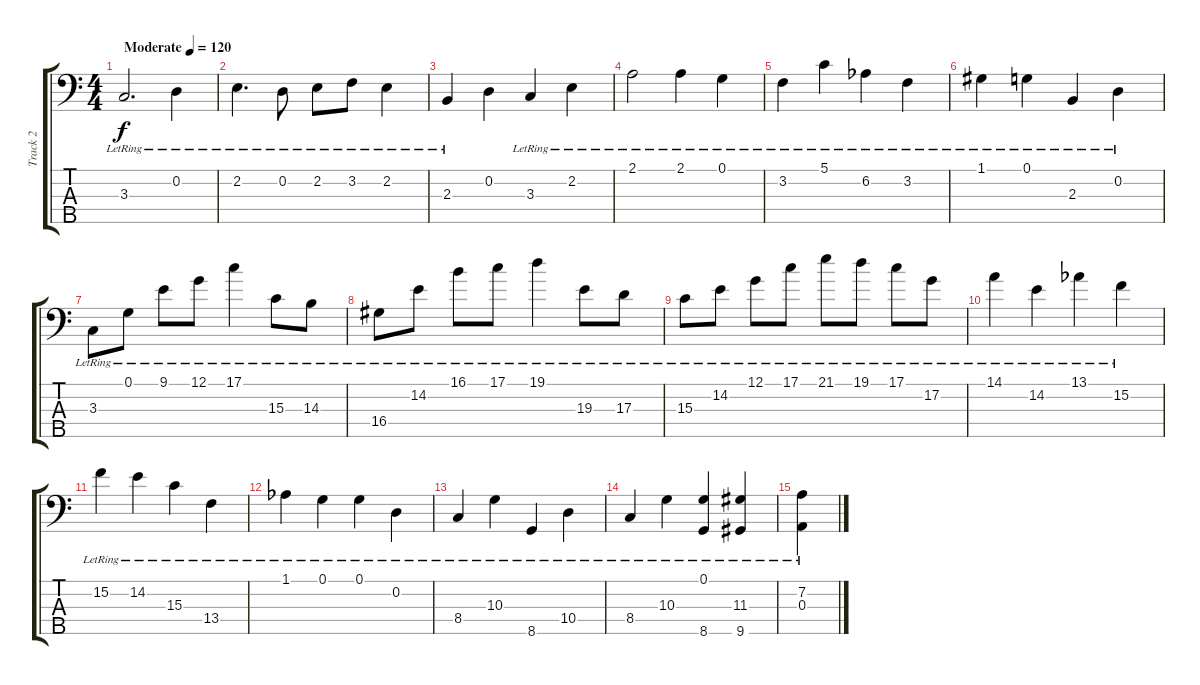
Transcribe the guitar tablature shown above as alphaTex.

\track ("Track 2" "Track 2") {instrument electricguitarjazz}
\staff {score tabs}
\tuning (G2 D2 A1 E1 B0) {hide}
\ts (4 4)
\tempo (120 "Moderate")
\clef f4
\ks c
3.3{lr}.2{d dy f instrument electricguitarjazz} 0.2{lr}.4 |
2.2{lr}.4{d} 0.2{lr}.8 2.2{lr}.8 3.2{lr}.8 2.2{lr}.4 |
2.3{lr}.4 0.2.4 3.3{lr}.4 2.2{lr}.4 |
2.1{lr}.2 2.1{lr}.4 0.1{lr}.4 |
3.2{lr}.4 5.1{lr}.4 6.2{lr acc b}.4 3.2{lr}.4 |
1.1{lr}.4 0.1{lr}.4 2.3{lr}.4 0.2{lr}.4 |
3.3{lr}.8 0.1{lr}.8 9.1{lr}.8 12.1{lr}.8 17.1{lr}.4 15.3{lr}.8 14.3{lr}.8 |
16.4{lr}.8 14.2{lr}.8 16.1{lr}.8 17.1{lr}.8 19.1{lr}.4 19.3{lr}.8 17.3{lr}.8 |
15.3{lr}.8 14.2{lr}.8 12.1{lr}.8 17.1{lr}.8 21.1{lr}.8 19.1{lr}.8 17.1{lr}.8 17.2{lr}.8 |
14.1{lr}.4 14.2{lr}.4 13.1{lr acc b}.4 15.2{lr}.4 |
15.2{lr}.4 14.2{lr}.4 15.3{lr}.4 13.4{lr}.4 |
1.1{lr acc b}.4 0.1{lr}.4 0.1{lr}.4 0.2{lr}.4 |
8.4{lr}.4 10.3{lr}.4 8.5{lr}.4 10.4{lr}.4 |
8.4{lr}.4 10.3{lr}.4 (0.1{lr} 8.5{lr}).4 (11.3{lr} 9.5{lr}).4 |
(7.2{lr} 0.3{lr}).4
